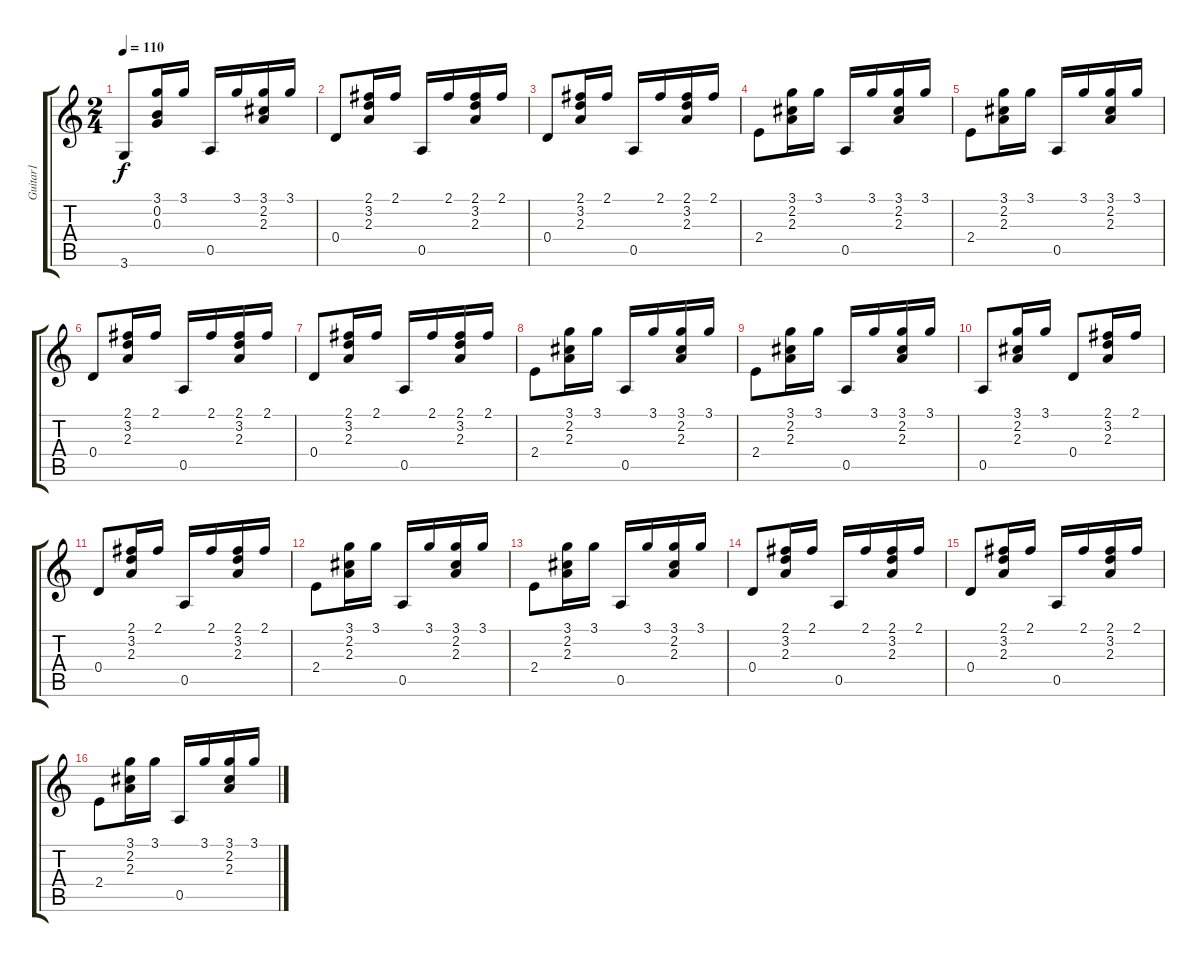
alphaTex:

\track ("Guitar1" "Guitar1") {instrument acousticguitarsteel}
\staff {score tabs}
\tuning (E4 B3 G3 D3 A2 E2) {hide}
\ts (2 4)
\tempo 110
\clef g2
\ks c
3.6.8{dy f} (3.1 0.2 0.3).16 3.1.16 0.5.16 3.1.16 (3.1 2.2 2.3).16 3.1.16 |
0.4.8 (2.1 3.2 2.3).16 2.1.16 0.5.16 2.1.16 (2.1 3.2 2.3).16 2.1.16 |
0.4.8 (2.1 3.2 2.3).16 2.1.16 0.5.16 2.1.16 (2.1 3.2 2.3).16 2.1.16 |
2.4.8 (3.1 2.2 2.3).16 3.1.16 0.5.16 3.1.16 (3.1 2.2 2.3).16 3.1.16 |
2.4.8 (3.1 2.2 2.3).16 3.1.16 0.5.16 3.1.16 (3.1 2.2 2.3).16 3.1.16 |
0.4.8 (2.1 3.2 2.3).16 2.1.16 0.5.16 2.1.16 (2.1 3.2 2.3).16 2.1.16 |
0.4.8 (2.1 3.2 2.3).16 2.1.16 0.5.16 2.1.16 (2.1 3.2 2.3).16 2.1.16 |
2.4.8 (3.1 2.2 2.3).16 3.1.16 0.5.16 3.1.16 (3.1 2.2 2.3).16 3.1.16 |
2.4.8 (3.1 2.2 2.3).16 3.1.16 0.5.16 3.1.16 (3.1 2.2 2.3).16 3.1.16 |
0.5.8 (3.1 2.2 2.3).16 3.1.16 0.4.8 (2.1 3.2 2.3).16 2.1.16 |
0.4.8 (2.1 3.2 2.3).16 2.1.16 0.5.16 2.1.16 (2.1 3.2 2.3).16 2.1.16 |
2.4.8 (3.1 2.2 2.3).16 3.1.16 0.5.16 3.1.16 (3.1 2.2 2.3).16 3.1.16 |
2.4.8 (3.1 2.2 2.3).16 3.1.16 0.5.16 3.1.16 (3.1 2.2 2.3).16 3.1.16 |
0.4.8 (2.1 3.2 2.3).16 2.1.16 0.5.16 2.1.16 (2.1 3.2 2.3).16 2.1.16 |
0.4.8 (2.1 3.2 2.3).16 2.1.16 0.5.16 2.1.16 (2.1 3.2 2.3).16 2.1.16 |
2.4.8 (3.1 2.2 2.3).16 3.1.16 0.5.16 3.1.16 (3.1 2.2 2.3).16 3.1.16
